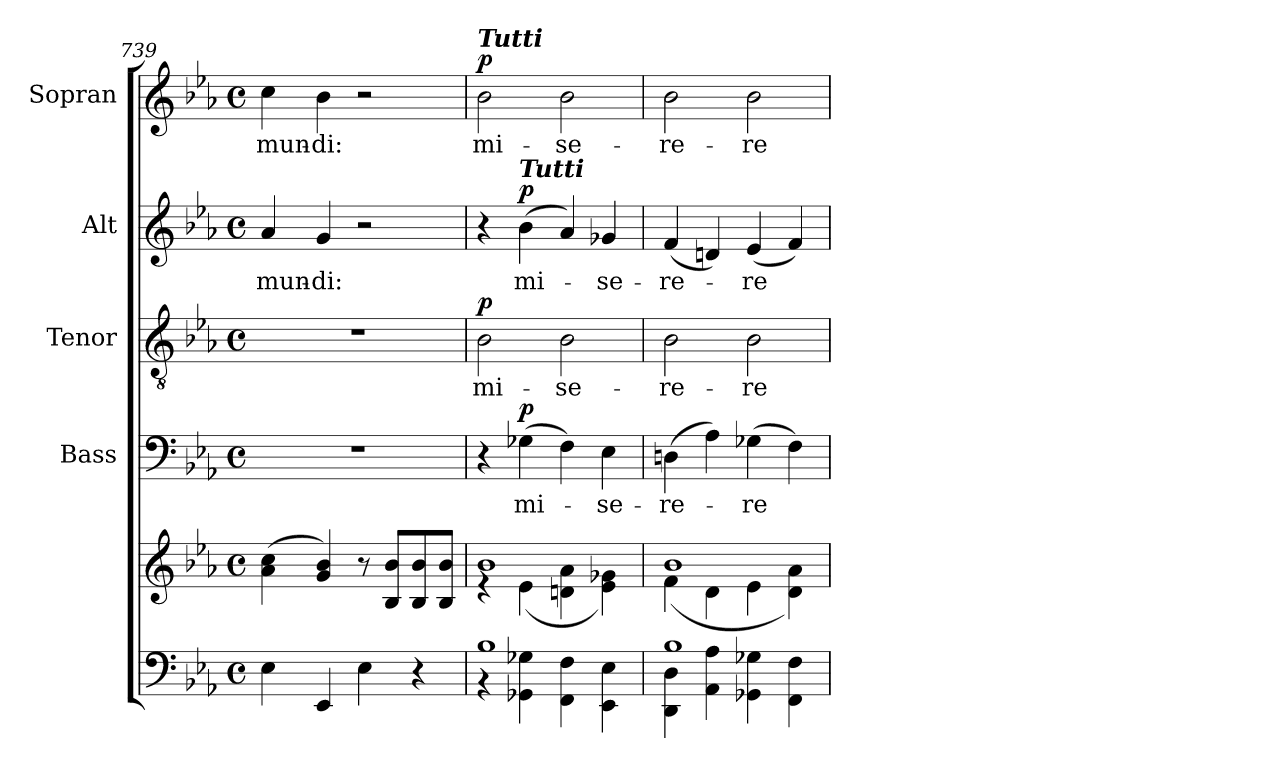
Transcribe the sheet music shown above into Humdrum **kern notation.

**kern	**kern	**kern	**text	**dynam	**kern	**text	**dynam	**kern	**text	**dynam	**kern	**text	**dynam
*part5	*part5	*part4	*part4	*part4	*part3	*part3	*part3	*part2	*part2	*part2	*part1	*part1	*part1
*staff6	*staff5	*staff4	*staff4	*staff4	*staff3	*staff3	*staff3	*staff2	*staff2	*staff2	*staff1	*staff1	*staff1
*	*	*I"Bass	*	*	*I"Tenor	*	*	*I"Alt	*	*	*I"Sopran	*	*
*	*	*I'B.	*	*	*I'T.	*	*	*I'A.	*	*	*I'S.	*	*
*clefF4	*clefG2	*clefF4	*	*	*clefGv2	*	*	*clefG2	*	*	*clefG2	*	*
*k[b-e-a-]	*k[b-e-a-]	*k[b-e-a-]	*	*	*k[b-e-a-]	*	*	*k[b-e-a-]	*	*	*k[b-e-a-]	*	*
*E-:	*E-:	*E-:	*	*	*E-:	*	*	*E-:	*	*	*E-:	*	*
*M4/4	*M4/4	*M4/4	*	*	*M4/4	*	*	*M4/4	*	*	*M4/4	*	*
*met(c)	*met(c)	*met(c)	*	*	*met(c)	*	*	*met(c)	*	*	*met(c)	*	*
=739	=739	=739	=739	=739	=739	=739	=739	=739	=739	=739	=739	=739	=739
!	!	!	!	!	!	!	!	!	!LO:LY:b	!	!	!LO:LY:b	!
4E-\	(>4a-\ 4cc\	1r	.	.	1r	.	.	4a-/	mun-	.	4cc\	mun-	.
!	!	!	!	!	!	!	!	!	!LO:LY:b	!	!	!LO:LY:b	!
4EE-/	4g/ 4b-/)	.	.	.	.	.	.	4g/	-di:	.	4b-\	-di:	.
4E-\	8r	.	.	.	.	.	.	2r	.	.	2r	.	.
.	8B-/ 8b-/L	.	.	.	.	.	.	.	.	.	.	.	.
4r	8B-/ 8b-/	.	.	.	.	.	.	.	.	.	.	.	.
.	8B-/ 8b-/J	.	.	.	.	.	.	.	.	.	.	.	.
!!LO:PB:g=z
=740	=740	=740	=740	=740	=740	=740	=740	=740	=740	=740	=740	=740	=740
*^	*^	*	*	*	*	*	*	*	*	*	*	*	*
!	!	!	!	!	!	!	!	!	!	!	!	!	!LO:TX:a:Bi:t=Tutti	!	!
!	!	!	!	!	!	!	!	!LO:LY:b	!LO:DY:a	!	!	!	!	!LO:LY:b	!LO:DY:a
1B-	4r	1b-	4rd	4r	.	.	2B-\	mi-	p	4r	.	.	2b-\	mi-	p
!	!	!	!	!	!	!	!	!	!	!LO:TX:a:Bi:t=Tutti	!	!	!	!	!
!	!	!	!	!	!LO:LY:b	!LO:DY:a	!	!	!	!	!LO:LY:b	!LO:DY:a	!	!	!
.	4GG-X\ 4G-X\	.	(>4e-\	(>4G-X\	mi-	p	.	.	.	(>4b-\	mi-	p	.	.	.
!	!	!	!	!	!	!	!	!LO:LY:b	!	!	!	!	!	!LO:LY:b	!
.	4FF\ 4F\	.	4dn\ 4a-\	4F\)	.	.	2B-\	-se-	.	4a-/)	.	.	2b-\	-se-	.
!	!	!	!	!	!LO:LY:b	!	!	!	!	!	!LO:LY:b	!	!	!	!
.	4EE-\ 4E-\	.	4e-\ 4g-X\)	4E-\	-se-	.	.	.	.	4g-X/	-se-	.	.	.	.
=741	=741	=741	=741	=741	=741	=741	=741	=741	=741	=741	=741	=741	=741	=741	=741
!	!	!	!	!	!LO:LY:b	!	!	!LO:LY:b	!	!	!LO:LY:b	!	!	!LO:LY:b	!
1B-	4DD\ 4D\	1b-	(<4f\	(>4Dn\	-re-	.	2B-\	-re-	.	(<4f/	-re-	.	2b-\	-re-	.
.	4AA-\ 4A-\	.	4d\	4A-\)	.	.	.	.	.	4dn/)	.	.	.	.	.
!	!	!	!	!	!LO:LY:b	!	!	!LO:LY:b	!	!	!LO:LY:b	!	!	!LO:LY:b	!
.	4GG-X\ 4G-X\	.	4e-\	(>4G-X\	-re	.	2B-\	-re	.	(<4e-/	-re	.	2b-\	-re	.
.	4FF\ 4F\	.	4d\ 4a-\)	4F\)	.	.	.	.	.	4f/)	.	.	.	.	.
*v	*v	*	*	*	*	*	*	*	*	*	*	*	*	*	*
*	*v	*v	*	*	*	*	*	*	*	*	*	*	*	*
=	=	=	=	=	=	=	=	=	=	=	=	=	=
*-	*-	*-	*-	*-	*-	*-	*-	*-	*-	*-	*-	*-	*-
